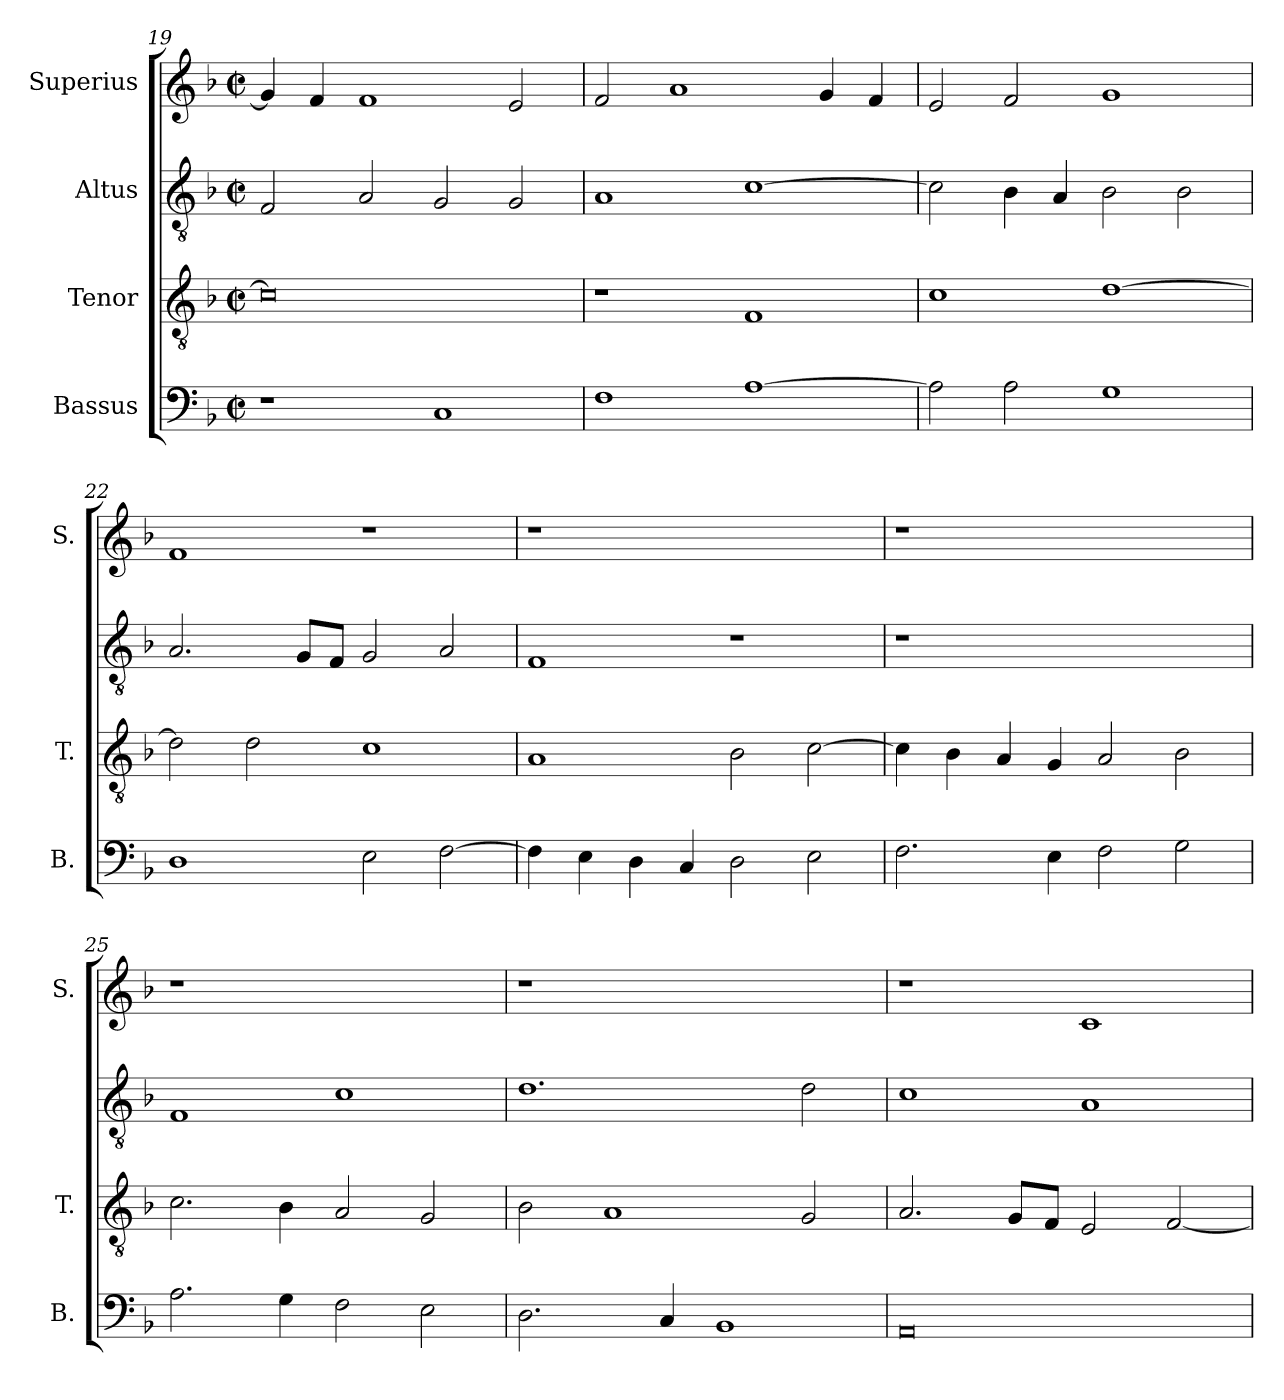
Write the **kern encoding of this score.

**kern	**kern	**kern	**kern
*part4	*part3	*part2	*part1
*staff4	*staff3	*staff2	*staff1
*I"Bassus	*I"Tenor	*I"Altus	*I"Superius
*I'B.	*I'T.	*	*I'S.
*clefF4	*clefGv2	*clefGv2	*clefG2
*	*ITrd7c12	*ITrd7c12	*
*k[b-]	*k[b-]	*k[b-]	*k[b-]
*F:	*F:	*F:	*F:
*M2/2	*M2/2	*M2/2	*M2/2
*met(c|)	*met(c|)	*met(c|)	*met(c|)
=19	=19	=19	=19
1r	0Ci]	2FFi/	4gi/]
.	.	.	4fi/
.	.	2AAi/	1fi
1Ci	.	2GGi/	.
.	.	2GGi/	2ei/
=20	=20	=20	=20
1Fi	1r	1AAi	2fi/
.	.	.	1ai
[>1Ai	1FFi	[>1Ci	.
.	.	.	4gi/
.	.	.	4fi/
!!LO:LB:g=z
=21	=21	=21	=21
2Ai\]	1Ci	2Ci\]	2ei/
2Ai\	.	4BB-i\	2fi/
.	.	4AAi/	.
1Gi	[>1Di	2BB-i\	1gi
.	.	2BB-i\	.
=22	=22	=22	=22
1Di	2Di\]	2.AAi/	1fi
.	2Di\	.	.
.	.	8GGi/L	.
.	.	8FFi/J	.
2Ei\	1Ci	2GGi/	1r
[>2Fi\	.	2AAi/	.
=23	=23	=23	=23
!	!	!	!LO:N:vis=1
4Fi\]	1AAi	1FFi	1r
4Ei\	.	.	.
4Di\	.	.	.
4Ci/	.	.	.
2Di\	2BB-i\	1r	1ryy
2Ei\	[>2Ci\	.	.
=24	=24	=24	=24
!	!	!LO:N:vis=1	!LO:N:vis=1
2.Fi\	4Ci\]	1r	1r
.	4BB-i\	.	.
.	4AAi/	.	.
4Ei\	4GGi/	.	.
2Fi\	2AAi/	1ryy	1ryy
2Gi\	2BB-i\	.	.
=25	=25	=25	=25
!	!	!	!LO:N:vis=1
2.Ai\	2.Ci\	1FFi	1r
4Gi\	4BB-i\	.	.
2Fi\	2AAi/	1Ci	1ryy
2Ei\	2GGi/	.	.
!!LO:LB:g=z
=26	=26	=26	=26
!	!	!	!LO:N:vis=1
2.Di\	2BB-i\	1.Di	1r
.	1AAi	.	.
4Ci/	.	.	.
1BB-i	.	.	1ryy
.	2GGi/	2Di\	.
=27	=27	=27	=27
0AAi	2.AAi/	1Ci	1r
.	8GGi/L	.	.
.	8FFi/J	.	.
.	2EEi/	1AAi	1ci
.	[<2FFi/	.	.
=	=	=	=
*-	*-	*-	*-
